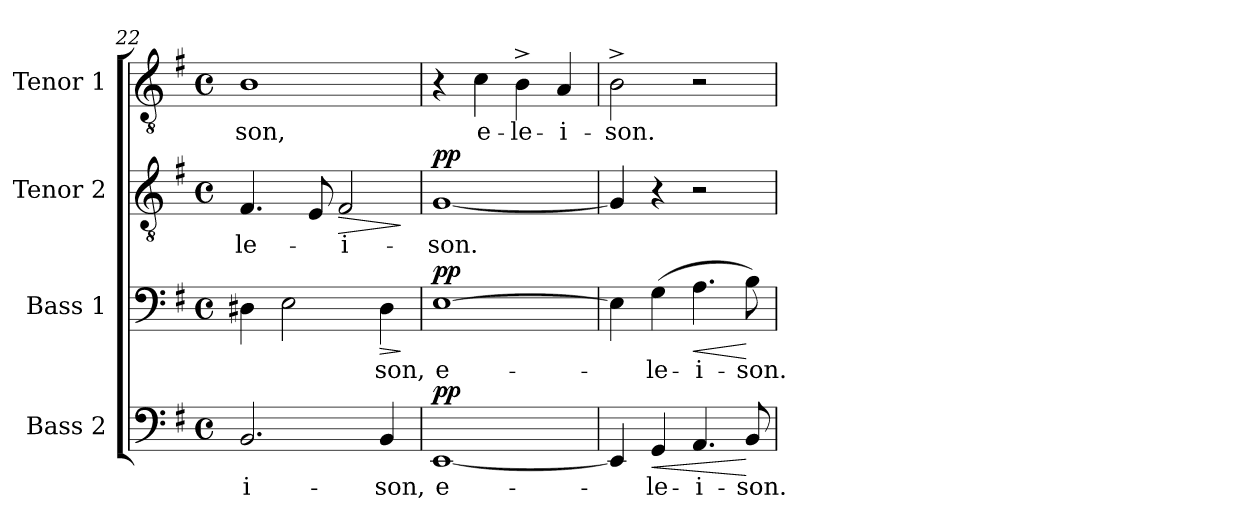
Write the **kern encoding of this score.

**kern	**text	**dynam	**kern	**text	**dynam	**kern	**text	**dynam	**kern	**text
*part4	*part4	*part4	*part3	*part3	*part3	*part2	*part2	*part2	*part1	*part1
*staff4	*staff4	*staff4	*staff3	*staff3	*staff3	*staff2	*staff2	*staff2	*staff1	*staff1
*I"Bass 2	*	*	*I"Bass 1	*	*	*I"Tenor 2	*	*	*I"Tenor 1	*
*I'B. 2	*	*	*I'B. 1	*	*	*I'T. 2	*	*	*I'T. 1	*
*clefF4	*	*	*clefF4	*	*	*clefGv2	*	*	*clefGv2	*
*k[f#]	*	*	*k[f#]	*	*	*k[f#]	*	*	*k[f#]	*
*G:	*	*	*G:	*	*	*G:	*	*	*G:	*
*M4/4	*	*	*M4/4	*	*	*M4/4	*	*	*M4/4	*
*met(c)	*	*	*met(c)	*	*	*met(c)	*	*	*met(c)	*
=22	=22	=22	=22	=22	=22	=22	=22	=22	=22	=22
!	!LO:LY:b	!	!	!	!	!	!LO:LY:b	!	!	!LO:LY:b
2.BB/	-i-	.	4D#X\	.	.	4.F#/	-le-	.	1B	-son,
.	.	.	2E\	.	.	.	.	.	.	.
.	.	.	.	.	.	8E/	.	.	.	.
!	!	!	!	!	!	!	!LO:LY:b	!LO:HP:b	!	!
.	.	.	.	.	.	2F#/	-i-	>	.	.
!	!LO:LY:b	!	!	!LO:LY:b	!LO:HP:b	!	!	!	!	!
4BB/	-son,	.	4D#\	-son,	>	.	.	.	.	.
.	.	.	.	.	]	.	.	]	.	.
=23	=23	=23	=23	=23	=23	=23	=23	=23	=23	=23
!	!LO:LY:b	!LO:DY:a	!	!LO:LY:b	!LO:DY:a	!	!LO:LY:b	!LO:DY:a	!	!
[1EE	e-	pp	[1E	e-	pp	[1G	-son.	pp	4r	.
!	!	!	!	!	!	!	!	!	!	!LO:LY:b
.	.	.	.	.	.	.	.	.	4c\	e-
!	!	!	!	!	!	!	!	!	!	!LO:LY:b
.	.	.	.	.	.	.	.	.	4B^>\	-le-
!	!	!	!	!	!	!	!	!	!	!LO:LY:b
.	.	.	.	.	.	.	.	.	4A/	-i-
=24	=24	=24	=24	=24	=24	=24	=24	=24	=24	=24
!	!	!	!	!	!	!	!	!	!	!LO:LY:b
4EE/]	.	.	4E\]	.	.	4G/]	.	.	2B^>\	-son.
!	!LO:LY:b	!LO:HP:b	!	!LO:LY:b	!	!	!	!	!	!
4GG/	-le-	<	(>4G\	-le-	.	4r	.	.	.	.
!	!LO:LY:b	!	!	!LO:LY:b	!LO:HP:b	!	!	!	!	!
4.AA/	-i-	.	4.A\	-i-	<	2r	.	.	2r	.
!	!LO:LY:b	!	!	!LO:LY:b	!	!	!	!	!	!
8BB/	-son.	[	8B\)	-son.	[	.	.	.	.	.
=	=	=	=	=	=	=	=	=	=	=
*-	*-	*-	*-	*-	*-	*-	*-	*-	*-	*-
